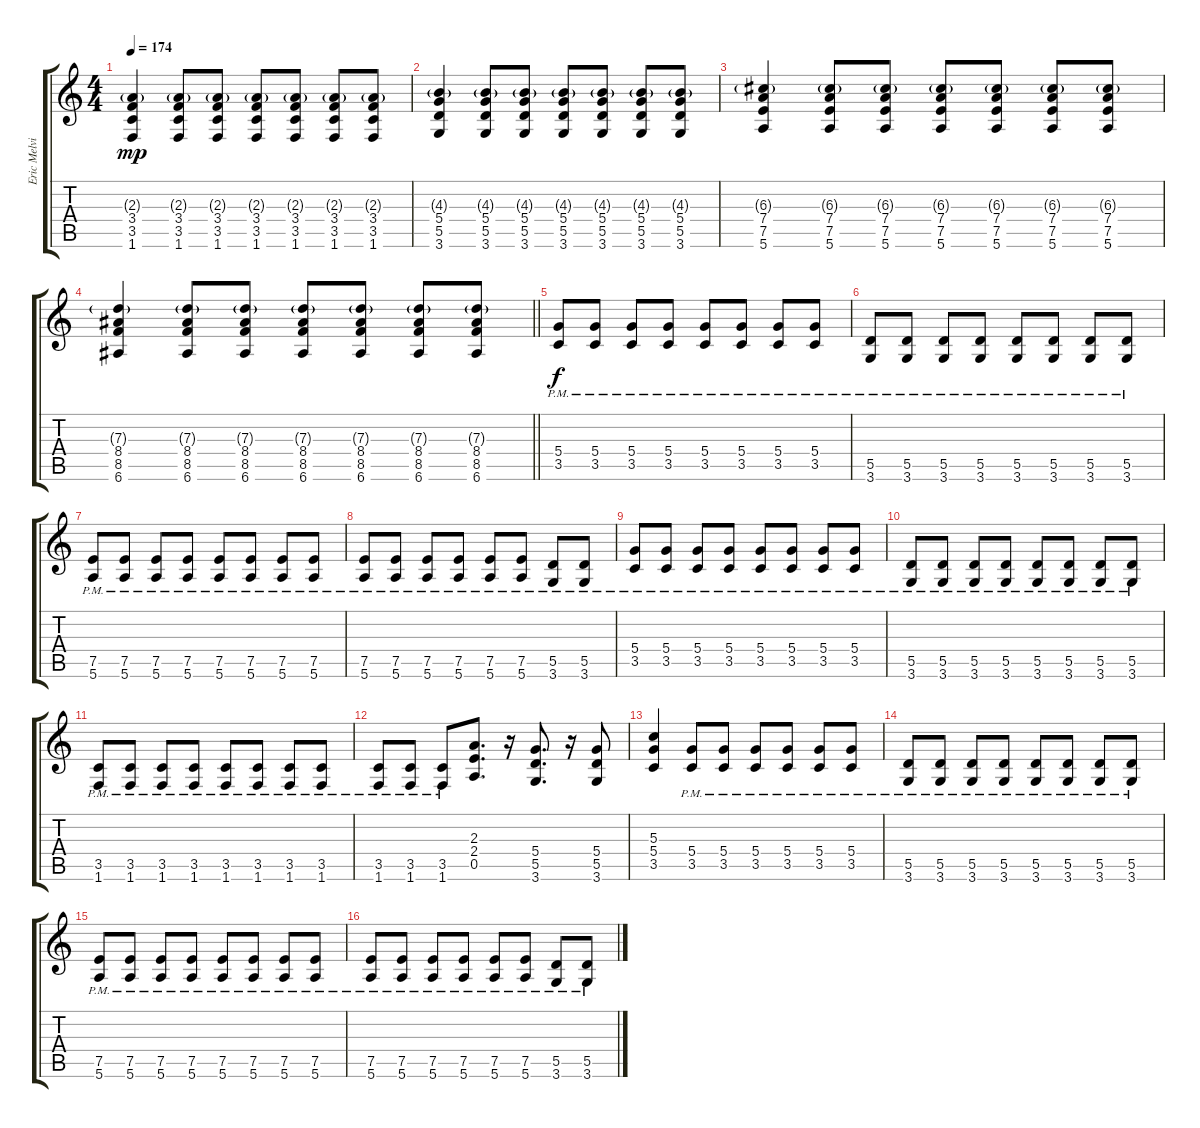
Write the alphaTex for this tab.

\track ("Eric Melvin" "Eric Melvi") {instrument distortionguitar}
\staff {score tabs}
\tuning (E4 B3 G3 D3 A2 E2) {hide}
\ts (4 4)
\section ("" "")
\tempo 174
\clef g2
\ks c
(2.3{g} 3.4 3.5 1.6).4{dy mp} (2.3{g} 3.4 3.5 1.6).8 (2.3{g} 3.4 3.5 1.6).8 (2.3{g} 3.4 3.5 1.6).8 (2.3{g} 3.4 3.5 1.6).8 (2.3{g} 3.4 3.5 1.6).8 (2.3{g} 3.4 3.5 1.6).8 |
(4.3{g} 5.4 5.5 3.6).4 (4.3{g} 5.4 5.5 3.6).8 (4.3{g} 5.4 5.5 3.6).8 (4.3{g} 5.4 5.5 3.6).8 (4.3{g} 5.4 5.5 3.6).8 (4.3{g} 5.4 5.5 3.6).8 (4.3{g} 5.4 5.5 3.6).8 |
(6.3{g} 7.4 7.5 5.6).4 (6.3{g} 7.4 7.5 5.6).8 (6.3{g} 7.4 7.5 5.6).8 (6.3{g} 7.4 7.5 5.6).8 (6.3{g} 7.4 7.5 5.6).8 (6.3{g} 7.4 7.5 5.6).8 (6.3{g} 7.4 7.5 5.6).8 |
\barLineRight lightlight
(7.3{g} 8.4 8.5 6.6).4 (7.3{g} 8.4 8.5 6.6).8 (7.3{g} 8.4 8.5 6.6).8 (7.3{g} 8.4 8.5 6.6).8 (7.3{g} 8.4 8.5 6.6).8 (7.3{g} 8.4 8.5 6.6).8 (7.3{g} 8.4 8.5 6.6).8 |
\section ("" "")
(5.4{pm} 3.5{pm}).8{dy f} (5.4{pm} 3.5{pm}).8 (5.4{pm} 3.5{pm}).8 (5.4{pm} 3.5{pm}).8 (5.4{pm} 3.5{pm}).8 (5.4{pm} 3.5{pm}).8 (5.4{pm} 3.5{pm}).8 (5.4{pm} 3.5{pm}).8 |
(5.5{pm} 3.6{pm}).8 (5.5{pm} 3.6{pm}).8 (5.5{pm} 3.6{pm}).8 (5.5{pm} 3.6{pm}).8 (5.5{pm} 3.6{pm}).8 (5.5{pm} 3.6{pm}).8 (5.5{pm} 3.6{pm}).8 (5.5{pm} 3.6{pm}).8 |
(7.5{pm} 5.6{pm}).8 (7.5{pm} 5.6{pm}).8 (7.5{pm} 5.6{pm}).8 (7.5{pm} 5.6{pm}).8 (7.5{pm} 5.6{pm}).8 (7.5{pm} 5.6{pm}).8 (7.5{pm} 5.6{pm}).8 (7.5{pm} 5.6{pm}).8 |
(7.5{pm} 5.6{pm}).8 (7.5{pm} 5.6{pm}).8 (7.5{pm} 5.6{pm}).8 (7.5{pm} 5.6{pm}).8 (7.5{pm} 5.6{pm}).8 (7.5{pm} 5.6{pm}).8 (5.5{pm} 3.6{pm}).8 (5.5{pm} 3.6{pm}).8 |
(5.4{pm} 3.5{pm}).8 (5.4{pm} 3.5{pm}).8 (5.4{pm} 3.5{pm}).8 (5.4{pm} 3.5{pm}).8 (5.4{pm} 3.5{pm}).8 (5.4{pm} 3.5{pm}).8 (5.4{pm} 3.5{pm}).8 (5.4{pm} 3.5{pm}).8 |
(5.5{pm} 3.6{pm}).8 (5.5{pm} 3.6{pm}).8 (5.5{pm} 3.6{pm}).8 (5.5{pm} 3.6{pm}).8 (5.5{pm} 3.6{pm}).8 (5.5{pm} 3.6{pm}).8 (5.5{pm} 3.6{pm}).8 (5.5{pm} 3.6{pm}).8 |
(3.5{pm} 1.6{pm}).8 (3.5{pm} 1.6{pm}).8 (3.5{pm} 1.6{pm}).8 (3.5{pm} 1.6{pm}).8 (3.5{pm} 1.6{pm}).8 (3.5{pm} 1.6{pm}).8 (3.5{pm} 1.6{pm}).8 (3.5{pm} 1.6{pm}).8 |
(3.5{pm} 1.6{pm}).8 (3.5{pm} 1.6{pm}).8 (3.5{pm} 1.6{pm}).8 (2.3 2.4 0.5).8{d} r.16 (5.4 5.5 3.6).8{d} r.16 (5.4 5.5 3.6).8 |
(5.3 5.4 3.5).4 (5.4{pm} 3.5{pm}).8 (5.4{pm} 3.5{pm}).8 (5.4{pm} 3.5{pm}).8 (5.4{pm} 3.5{pm}).8 (5.4{pm} 3.5{pm}).8 (5.4{pm} 3.5{pm}).8 |
(5.5{pm} 3.6{pm}).8 (5.5{pm} 3.6{pm}).8 (5.5{pm} 3.6{pm}).8 (5.5{pm} 3.6{pm}).8 (5.5{pm} 3.6{pm}).8 (5.5{pm} 3.6{pm}).8 (5.5{pm} 3.6{pm}).8 (5.5{pm} 3.6{pm}).8 |
(7.5{pm} 5.6{pm}).8 (7.5{pm} 5.6{pm}).8 (7.5{pm} 5.6{pm}).8 (7.5{pm} 5.6{pm}).8 (7.5{pm} 5.6{pm}).8 (7.5{pm} 5.6{pm}).8 (7.5{pm} 5.6{pm}).8 (7.5{pm} 5.6{pm}).8 |
(7.5{pm} 5.6{pm}).8 (7.5{pm} 5.6{pm}).8 (7.5{pm} 5.6{pm}).8 (7.5{pm} 5.6{pm}).8 (7.5{pm} 5.6{pm}).8 (7.5{pm} 5.6{pm}).8 (5.5{pm} 3.6{pm}).8 (5.5{pm} 3.6{pm}).8
